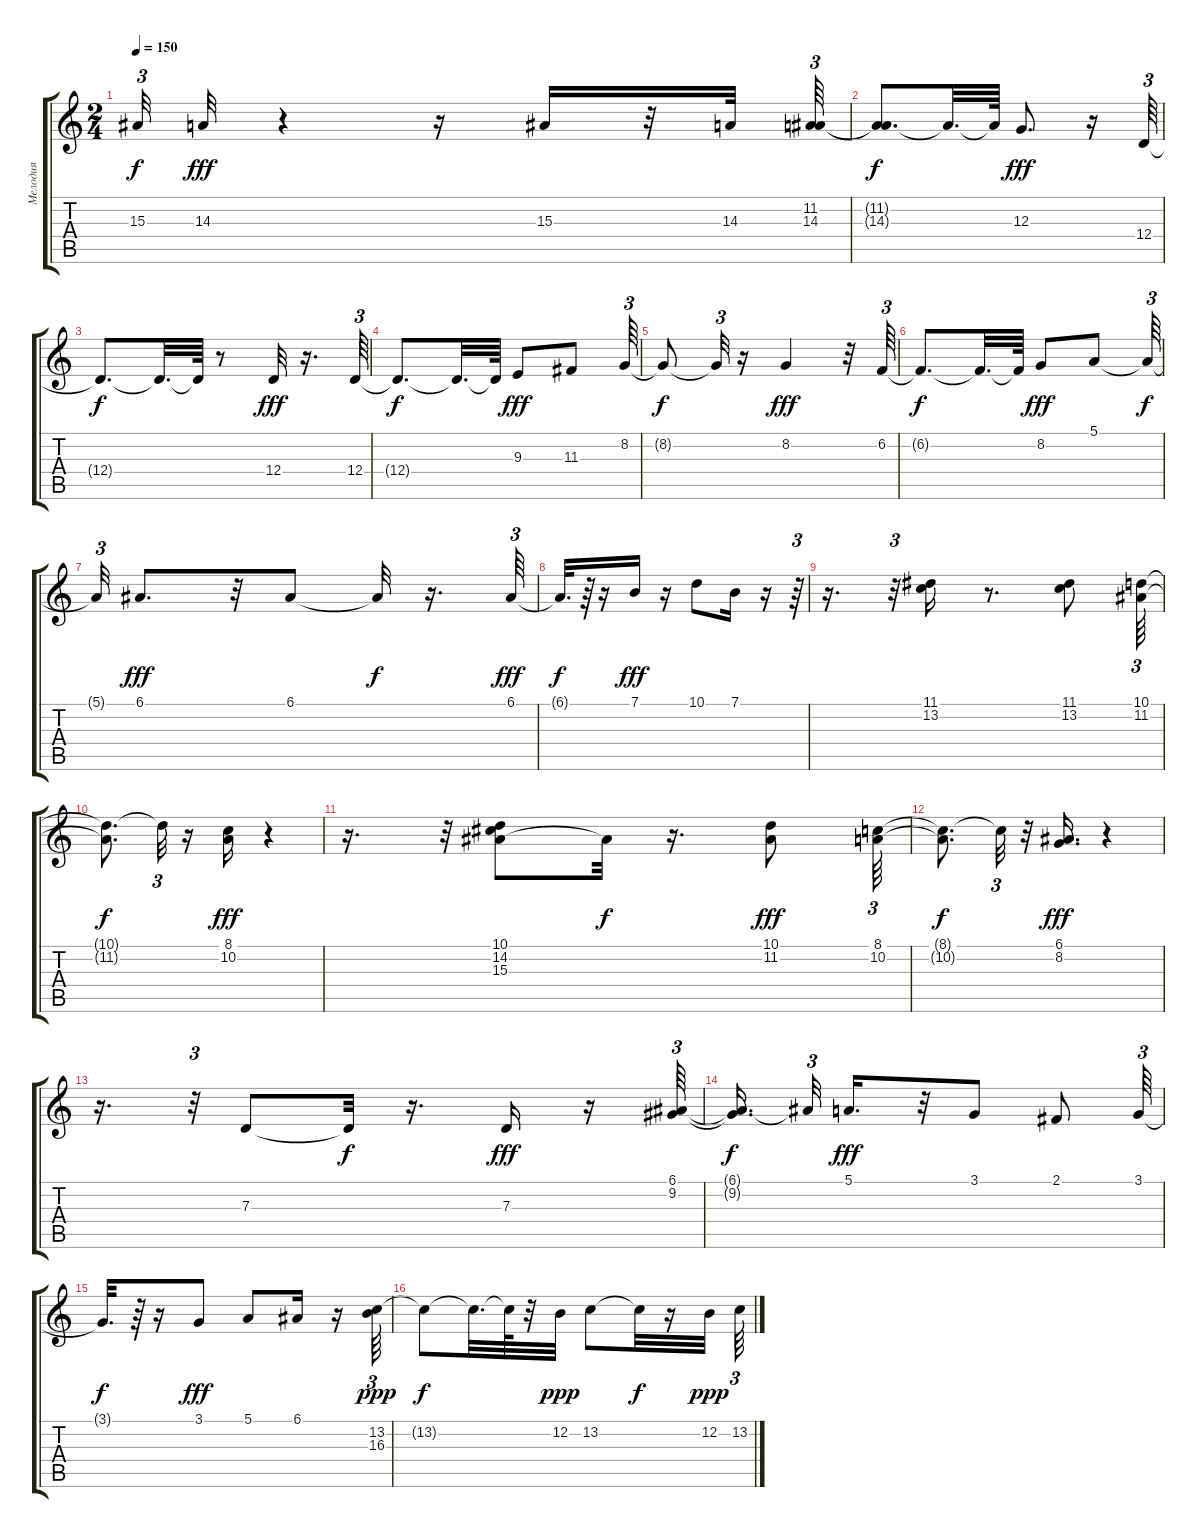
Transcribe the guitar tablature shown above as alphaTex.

\track ("Мелодия" "Мелодия") {instrument tangoaccordion}
\staff {score tabs}
\tuning (E4 B3 G3 D3 A2 E2) {hide}
\ts (2 4)
\tempo 150
\clef g2
\ks c
15.3{t}.32{tu (3 2) dy f} 14.3.32{dy fff} r.4 r.16 15.3.16 r.32 14.3.32 (11.2 14.3).64{tu (3 2)} |
(11.2{t} 14.3{t}).8{d dy f} 14.3{t}.32{d} 14.3{t}.64 12.3.8{d dy fff} r.16 12.4.64{tu (3 2)} |
12.4{t}.8{d dy f} 12.4{t}.32{d} 12.4{t}.64 r.8 12.4.32{dy fff} r.16{d} 12.4.64{tu (3 2)} |
12.4{t}.8{d dy f} 12.4{t}.32{d} 12.4{t}.64 9.3.8{dy fff} 11.3.8 8.2.64{tu (3 2)} |
8.2{t}.8{dy f} 8.2{t}.32{tu (3 2)} r.16 8.2.4{dy fff} r.32 6.2.64{tu (3 2)} |
6.2{t}.8{d dy f} 6.2{t}.32{d} 6.2{t}.64 8.2.8{dy fff} 5.1.8 5.1{t}.64{tu (3 2) dy f} |
5.1{t}.32{tu (3 2)} 6.1.8{d dy fff} r.32 6.1.8 6.1{t}.32{dy f} r.16{d} 6.1.64{tu (3 2) dy fff} |
6.1{t}.32{d dy f} r.64 r.16 7.1.16{dy fff} r.16 10.1.8 7.1.16 r.16 r.64{tu (3 2)} |
r.16{d} r.32{tu (3 2)} (11.1 13.2).16 r.8{d} (11.1 13.2).8 (10.1 11.2).64{tu (3 2)} |
(10.1{t} 11.2{t}).8{d dy f} 10.1{t}.32{tu (3 2)} r.16 (8.1 10.2).16{dy fff} r.4{tu (3 2)} |
r.16{d} r.32{tu (3 2)} (10.1 14.2 15.3).8 15.3{t}.32{dy f} r.16{d} (10.1 11.2).8{dy fff} (8.1 10.2).64{tu (3 2)} |
(8.1{t} 10.2{t}).8{d dy f} 8.1{t}.32{tu (3 2)} r.32 (6.1 8.2).16{d dy fff} r.4{tu (3 2)} |
r.16{d} r.32{tu (3 2)} 7.3.8 7.3{t}.32{dy f} r.16{d} 7.3.16{dy fff} r.16 (6.1 9.2).64{tu (3 2)} |
(6.1{t} 9.2{t}).16{d dy f beam splitsecondary} 6.1{t}.32{tu (3 2)} 5.1.16{d dy fff} r.32 3.1.8 2.1.8 3.1.64{tu (3 2)} |
3.1{t}.32{d dy f} r.64 r.16 3.1.8{dy fff} 5.1.8 6.1.16 r.16 (13.2 16.3).64{tu (3 2) dy ppp} |
13.2{t}.8{dy f} 13.2{t}.32{d} 13.2{t}.64 r.32 12.2.32{dy ppp} 13.2.8 13.2{t}.32{dy f} r.16 12.2.32{dy ppp} 13.2.64{tu (3 2)}
